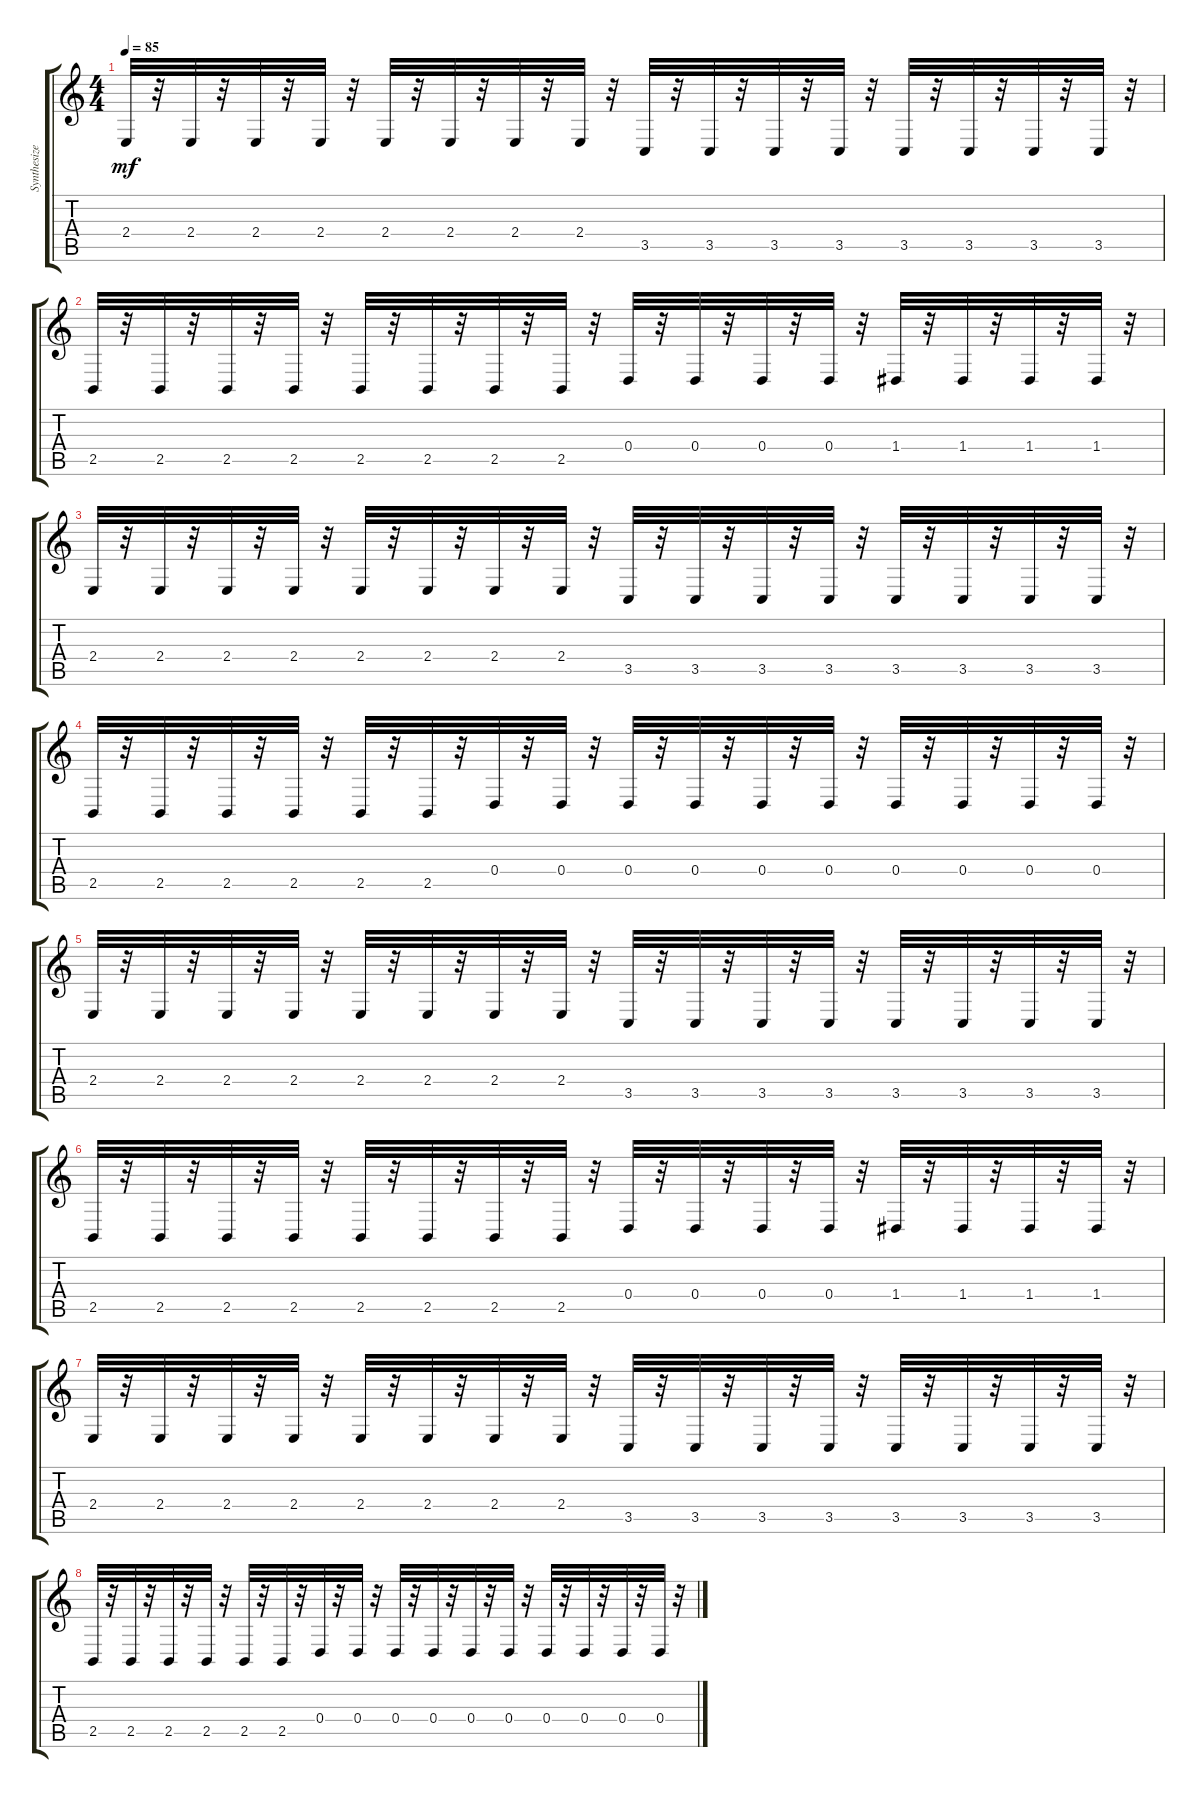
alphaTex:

\track ("Synthesizer" "Synthesize") {instrument lead1square}
\staff {score tabs}
\tuning (E4 B3 G3 D3 A2 E2) {hide}
\ts (4 4)
\tempo 85
\clef g2
\ks c
2.4.32{dy mf} r.32 2.4.32 r.32 2.4.32 r.32 2.4.32 r.32 2.4.32 r.32 2.4.32 r.32 2.4.32 r.32 2.4.32 r.32 3.5.32 r.32 3.5.32 r.32 3.5.32 r.32 3.5.32 r.32 3.5.32 r.32 3.5.32 r.32 3.5.32 r.32 3.5.32 r.32 |
2.5.32 r.32 2.5.32 r.32 2.5.32 r.32 2.5.32 r.32 2.5.32 r.32 2.5.32 r.32 2.5.32 r.32 2.5.32 r.32 0.4.32 r.32 0.4.32 r.32 0.4.32 r.32 0.4.32 r.32 1.4.32 r.32 1.4.32 r.32 1.4.32 r.32 1.4.32 r.32 |
2.4.32 r.32 2.4.32 r.32 2.4.32 r.32 2.4.32 r.32 2.4.32 r.32 2.4.32 r.32 2.4.32 r.32 2.4.32 r.32 3.5.32 r.32 3.5.32 r.32 3.5.32 r.32 3.5.32 r.32 3.5.32 r.32 3.5.32 r.32 3.5.32 r.32 3.5.32 r.32 |
2.5.32 r.32 2.5.32 r.32 2.5.32 r.32 2.5.32 r.32 2.5.32 r.32 2.5.32 r.32 0.4.32 r.32 0.4.32 r.32 0.4.32 r.32 0.4.32 r.32 0.4.32 r.32 0.4.32 r.32 0.4.32 r.32 0.4.32 r.32 0.4.32 r.32 0.4.32 r.32 |
2.4.32 r.32 2.4.32 r.32 2.4.32 r.32 2.4.32 r.32 2.4.32 r.32 2.4.32 r.32 2.4.32 r.32 2.4.32 r.32 3.5.32 r.32 3.5.32 r.32 3.5.32 r.32 3.5.32 r.32 3.5.32 r.32 3.5.32 r.32 3.5.32 r.32 3.5.32 r.32 |
2.5.32 r.32 2.5.32 r.32 2.5.32 r.32 2.5.32 r.32 2.5.32 r.32 2.5.32 r.32 2.5.32 r.32 2.5.32 r.32 0.4.32 r.32 0.4.32 r.32 0.4.32 r.32 0.4.32 r.32 1.4.32 r.32 1.4.32 r.32 1.4.32 r.32 1.4.32 r.32 |
2.4.32 r.32 2.4.32 r.32 2.4.32 r.32 2.4.32 r.32 2.4.32 r.32 2.4.32 r.32 2.4.32 r.32 2.4.32 r.32 3.5.32 r.32 3.5.32 r.32 3.5.32 r.32 3.5.32 r.32 3.5.32 r.32 3.5.32 r.32 3.5.32 r.32 3.5.32 r.32 |
2.5.32 r.32 2.5.32 r.32 2.5.32 r.32 2.5.32 r.32 2.5.32 r.32 2.5.32 r.32 0.4.32 r.32 0.4.32 r.32 0.4.32 r.32 0.4.32 r.32 0.4.32 r.32 0.4.32 r.32 0.4.32 r.32 0.4.32 r.32 0.4.32 r.32 0.4.32 r.32
